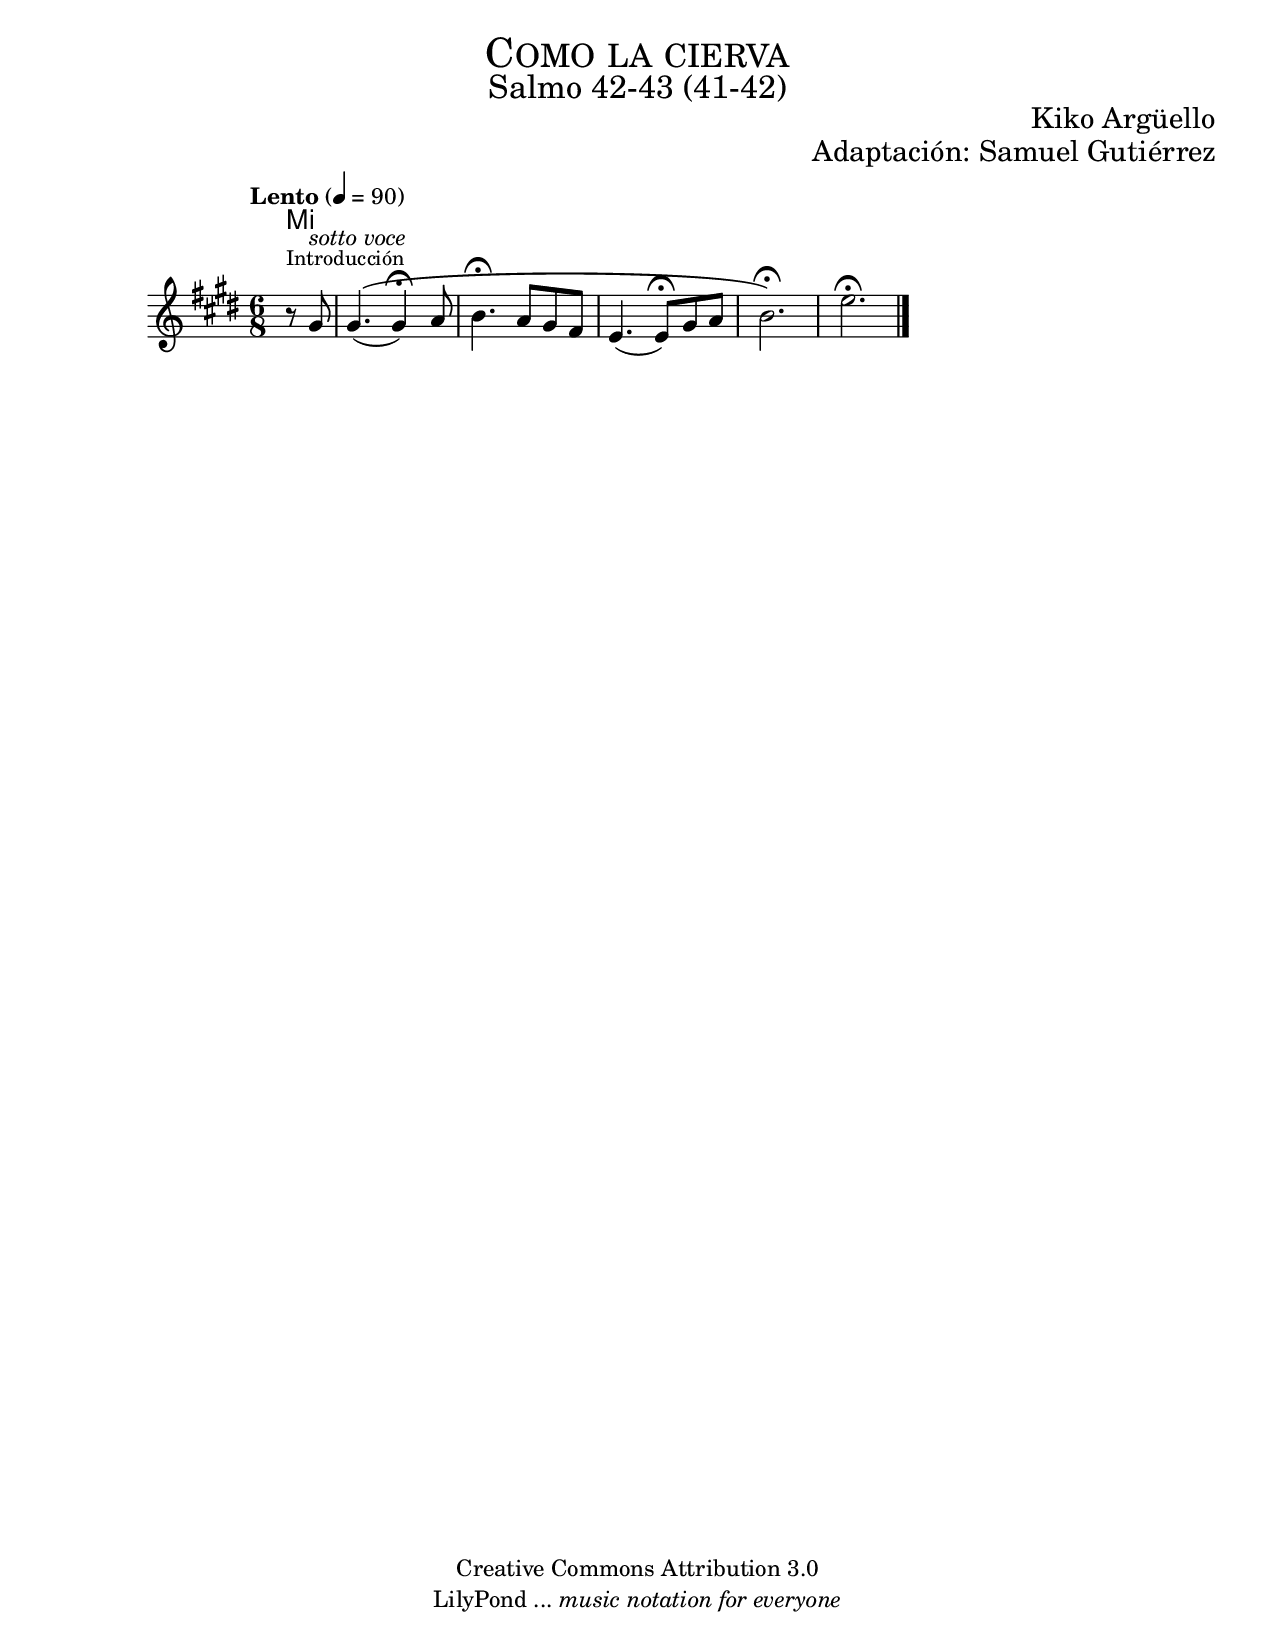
% Created on Wed Mar 02 13:55:24 CST 2011
% search.sam@

\version "2.23.2"

%#(set-global-staff-size 25)

\markup { \fill-line { \center-column { \fontsize #5 \smallCaps "Como la cierva" \fontsize #3 "Salmo 42-43 (41-42)" } } }
\markup { \fill-line { " " \fontsize #2 "Kiko Argüello" } }
\markup { \fill-line { "" \right-column { \fontsize #2 "Adaptación: Samuel Gutiérrez"  } } }

\header {
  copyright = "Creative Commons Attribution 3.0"
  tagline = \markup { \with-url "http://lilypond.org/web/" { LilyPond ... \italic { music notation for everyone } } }
  breakbefore = ##t
}

oboe = \new Staff {

  \set Staff.midiInstrument = "violin"
  \tempo "Lento" 4 = 90
  \clef treable
  \time 6/8
  \key e \major

  \relative c'' {
    % Type notes here
    \partial 4 r8^\markup { \small "Introducción" } gis8^\markup { \italic "sotto voce"} | %1
    gis4.\(( gis4)\fermata a8 | %2
    b4.\fermata a8 gis8 fis8 | %3
    e4.( e8)\fermata gis8 a8 | %4
    b2.\fermata\) | %5
    e2.\fermata | %6

    \bar "|."
  }
}

armonia = \new ChordNames {

  \set chordChanges = ##t
  \italianChords

  \chordmode {
    e1
  }
}


\score {
  <<
    \armonia
    \oboe
  >>

  \midi {
  }
  \layout {
  }
}

\paper {
  #(set-paper-size "letter")
}

%{
convert-ly (GNU LilyPond) 2.19.83  convert-ly: Procesando «»...
Aplicando la conversión: 2.15.7, 2.15.9, 2.15.10, 2.15.16, 2.15.17,
2.15.18, 2.15.19, 2.15.20, 2.15.25, 2.15.32, 2.15.39, 2.15.40,
2.15.42, 2.15.43, 2.16.0, 2.17.0, 2.17.4, 2.17.5, 2.17.6, 2.17.11,
2.17.14, 2.17.15, 2.17.18, 2.17.19, 2.17.20, 2.17.25, 2.17.27,
2.17.29, 2.17.97, 2.18.0, 2.19.2, 2.19.7, 2.19.11, 2.19.16, 2.19.22,
2.19.24, 2.19.28, 2.19.29, 2.19.32, 2.19.40, 2.19.46, 2.19.49, 2.19.80
%}


%{
convert-ly (GNU LilyPond) 2.19.83  convert-ly: Procesando «»...
Aplicando la conversión:     El documento no ha cambiado.
%}
